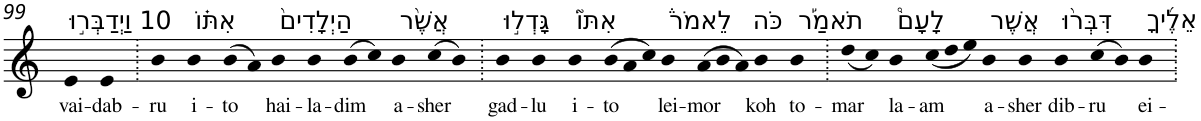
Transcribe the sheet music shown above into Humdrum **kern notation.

**kern	**text
*part1	*part1
*staff1	*staff1
*I"Piano	*
*I'Pno	*
!!LO:PB:g=z
*clefG2	*
*k[]	*
=99	=99
!LO:TX:a:t=10 וַיְדַבְּר֣וּ	!
!	!LO:LY:b
4e	vai-
!	!LO:LY:b
4e	-dab-
=100.	=100.
!	!LO:LY:b
4b	-ru
!LO:TX:a:t=אִתּ֗וֹ	!
!	!LO:LY:b
4b	i-
!	!LO:LY:b
(>8b	-to
8a)	.
!LO:TX:a:t=הַיְלָדִים֙	!
!	!LO:LY:b
4b	hai-
!	!LO:LY:b
4b	-la-
!	!LO:LY:b
(>8b	-dim
8cc)	.
!LO:TX:a:t=אֲשֶׁ֨ר	!
!	!LO:LY:b
4b	a-
!	!LO:LY:b
(>8cc	-sher
8b)	.
=101.	=101.
!LO:TX:a:t=גָּדְל֣וּ	!
!	!LO:LY:b
4b	gad-
!	!LO:LY:b
4b	-lu
!LO:TX:a:t=אִתּוֹ֮	!
!	!LO:LY:b
4b	i-
*Xtuplet	*
!	!LO:LY:b
(>12b	-to
12a	.
12cc)	.
!LO:TX:a:t=לֵאמֹר֒	!
!	!LO:LY:b
4b	lei-
!	!LO:LY:b
(>12a	-mor
12b	.
12a)	.
!LO:TX:a:t=כֹּה	!
!	!LO:LY:b
4b	koh
!LO:TX:a:t=תֹאמַ֡ר	!
!	!LO:LY:b
4b	to-
=102.	=102.
!	!LO:LY:b
(<8dd	-mar
8cc)	.
!LO:TX:a:t=לָעָם֩	!
!	!LO:LY:b
4b	la-
!	!LO:LY:b
(<12cc	-am
12dd	.
12ee)	.
!LO:TX:a:t=אֲשֶׁר	!
!	!LO:LY:b
4b	a-
!	!LO:LY:b
4b	-sher
!LO:TX:a:t=דִּבְּר֨וּ	!
!	!LO:LY:b
4b	dib-
!	!LO:LY:b
(>8cc	-ru
8b)	.
!LO:TX:a:t=אֵלֶ֜יךָ	!
!	!LO:LY:b
4b	ei-
=.	=.
*-	*-
